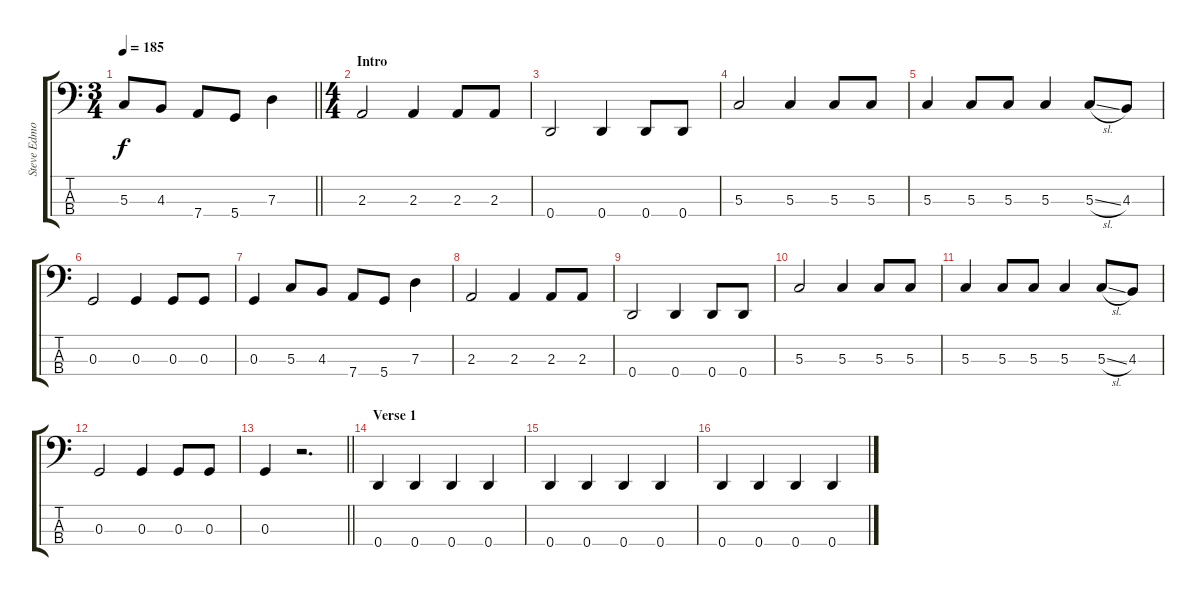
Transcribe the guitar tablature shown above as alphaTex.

\track ("Steve Edmondson" "Steve Edmo") {instrument electricbassfinger}
\staff {score tabs}
\tuning (F2 C2 G1 D1) {hide}
\ts (3 4)
\section ("" "")
\tempo 185
\clef f4
\barLineRight lightlight
\ks c
5.3.8{dy f instrument electricbassfinger} 4.3.8 7.4.8 5.4.8 7.3.4 |
\ts (4 4)
\section ("" "Intro")
2.3.2 2.3.4 2.3.8 2.3.8 |
0.4.2 0.4.4 0.4.8 0.4.8 |
5.3.2 5.3.4 5.3.8 5.3.8 |
5.3.4 5.3.8 5.3.8 5.3.4 5.3{sl}.8 4.3.8 |
0.3.2 0.3.4 0.3.8 0.3.8 |
0.3.4 5.3.8 4.3.8 7.4.8 5.4.8 7.3.4 |
2.3.2 2.3.4 2.3.8 2.3.8 |
0.4.2 0.4.4 0.4.8 0.4.8 |
5.3.2 5.3.4 5.3.8 5.3.8 |
5.3.4 5.3.8 5.3.8 5.3.4 5.3{sl}.8 4.3.8 |
0.3.2 0.3.4 0.3.8 0.3.8 |
\barLineRight lightlight
0.3.4 r.2{d} |
\section ("" "Verse 1")
0.4.4 0.4.4 0.4.4 0.4.4 |
0.4.4 0.4.4 0.4.4 0.4.4 |
0.4.4 0.4.4 0.4.4 0.4.4
